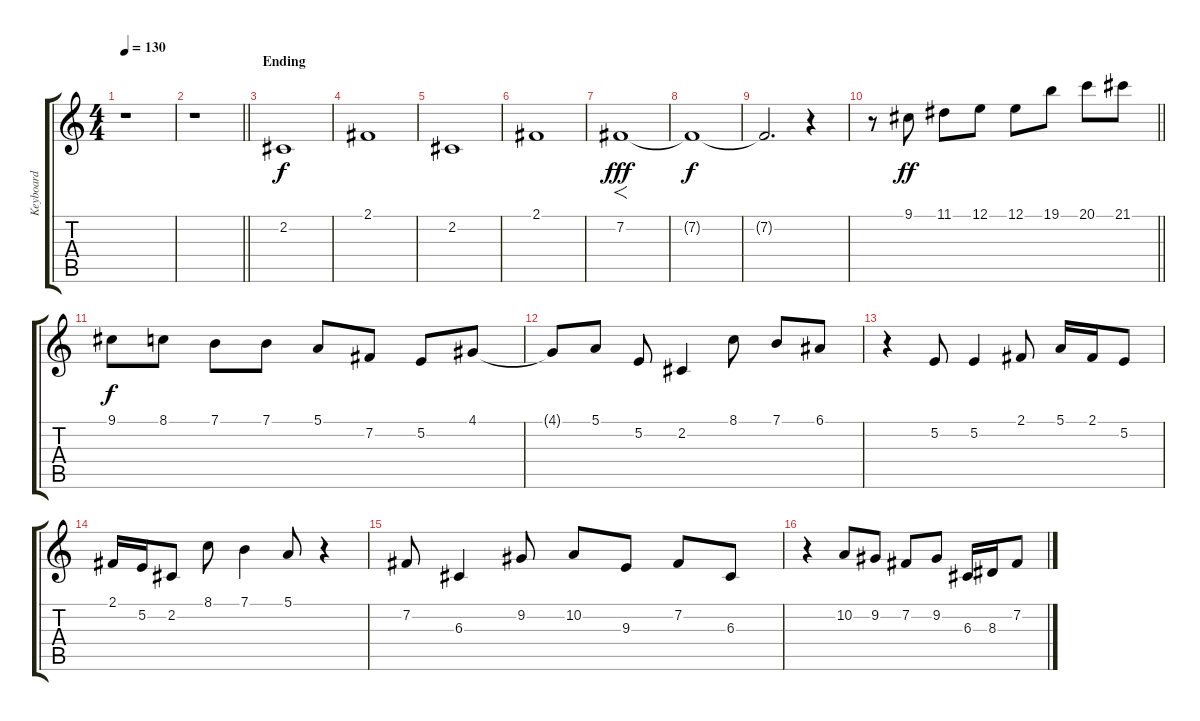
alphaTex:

\track ("Keyboard" "Keyboard") {instrument stringensemble2}
\staff {score tabs}
\tuning (E4 B3 G3 D3 A2 E2) {hide}
\ts (4 4)
\tempo 130
\clef g2
\ks c
r.1{dy f} |
\barLineRight lightlight
r.1 |
\section ("" "Ending")
2.2.1 |
2.1.1 |
2.2.1 |
2.1.1 |
7.2.1{f dy fff} |
7.2{t}.1{dy f} |
7.2{t}.2{d} r.4 |
\barLineRight lightlight
r.8 9.1.8{dy ff instrument sopranosax} 11.1.8 12.1.8 12.1.8 19.1.8 20.1.8 21.1.8 |
9.1.8{dy f instrument sopranosax} 8.1.8 7.1.8 7.1.8 5.1.8 7.2.8 5.2.8 4.1.8 |
4.1{t}.8{instrument sopranosax} 5.1.8 5.2.8 2.2.4 8.1.8 7.1.8 6.1.8 |
r.4{instrument sopranosax} 5.2.8 5.2.4 2.1.8 5.1.16 2.1.16 5.2.8 |
2.1.16{instrument sopranosax} 5.2.16 2.2.8 8.1.8 7.1.4 5.1.8 r.4 |
7.2.8{instrument sopranosax} 6.3.4 9.2.8 10.2.8 9.3.8 7.2.8 6.3.8 |
r.4{instrument sopranosax} 10.2.8 9.2.8 7.2.8 9.2.8 6.3.16 8.3.16 7.2.8
